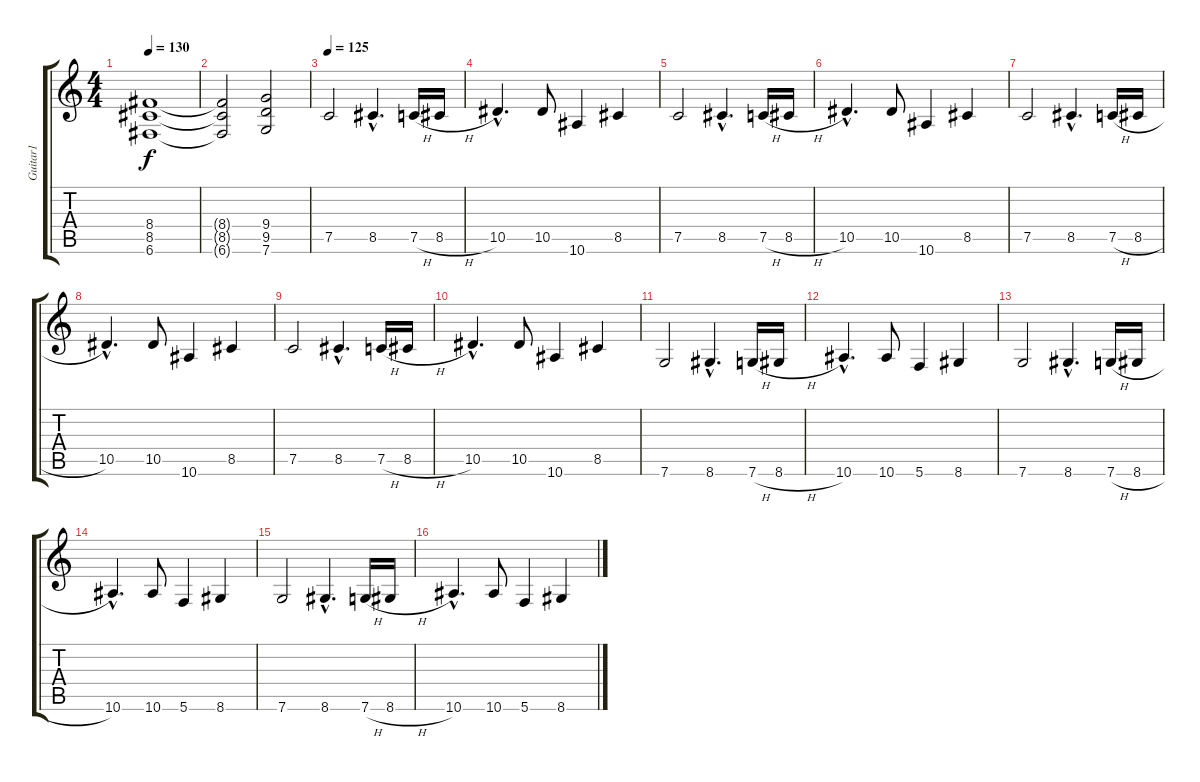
\track ("Guitar1" "Guitar1") {instrument distortionguitar}
\staff {score tabs}
\tuning (C4 G3 Eb3 Bb2 F2 C2) {hide}
\ts (4 4)
\tempo 130
\clef g2
\ks c
(8.4 8.5 6.6).1{dy f} |
(8.4{t} 8.5{t} 6.6{t}).2 (9.4 9.5 7.6).2 |
\tempo 125
7.5.2 8.5{hac}.4{d} 7.5{h}.16 8.5{h}.16 |
10.5{hac}.4{d} 10.5.8 10.6.4 8.5.4 |
7.5.2 8.5{hac}.4{d} 7.5{h}.16 8.5{h}.16 |
10.5{hac}.4{d} 10.5.8 10.6.4 8.5.4 |
7.5.2 8.5{hac}.4{d} 7.5{h}.16 8.5{h}.16 |
10.5{hac}.4{d} 10.5.8 10.6.4 8.5.4 |
7.5.2 8.5{hac}.4{d} 7.5{h}.16 8.5{h}.16 |
10.5{hac}.4{d} 10.5.8 10.6.4 8.5.4 |
7.6.2 8.6{hac}.4{d} 7.6{h}.16 8.6{h}.16 |
10.6{hac}.4{d} 10.6.8 5.6.4 8.6.4 |
7.6.2 8.6{hac}.4{d} 7.6{h}.16 8.6{h}.16 |
10.6{hac}.4{d} 10.6.8 5.6.4 8.6.4 |
7.6.2 8.6{hac}.4{d} 7.6{h}.16 8.6{h}.16 |
10.6{hac}.4{d} 10.6.8 5.6.4 8.6.4
